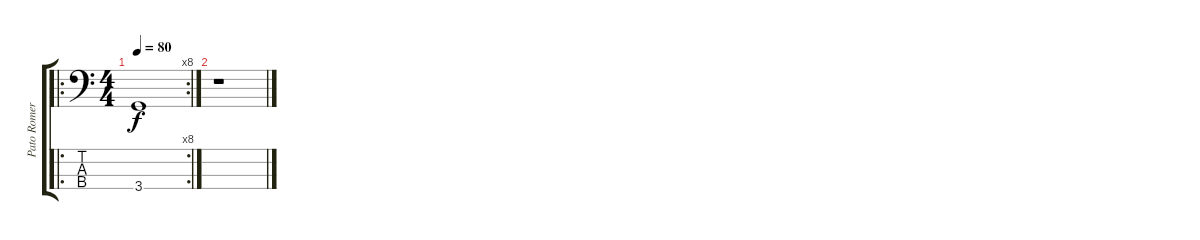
\track ("Pato Romero" "Pato Romer") {instrument electricbasspick}
\staff {score tabs}
\tuning (G2 D2 A1 E1) {hide}
\ro
\rc 8
\ts (4 4)
\tempo 80
\clef f4
\ks c
3.4.1{dy f} |
r.1
